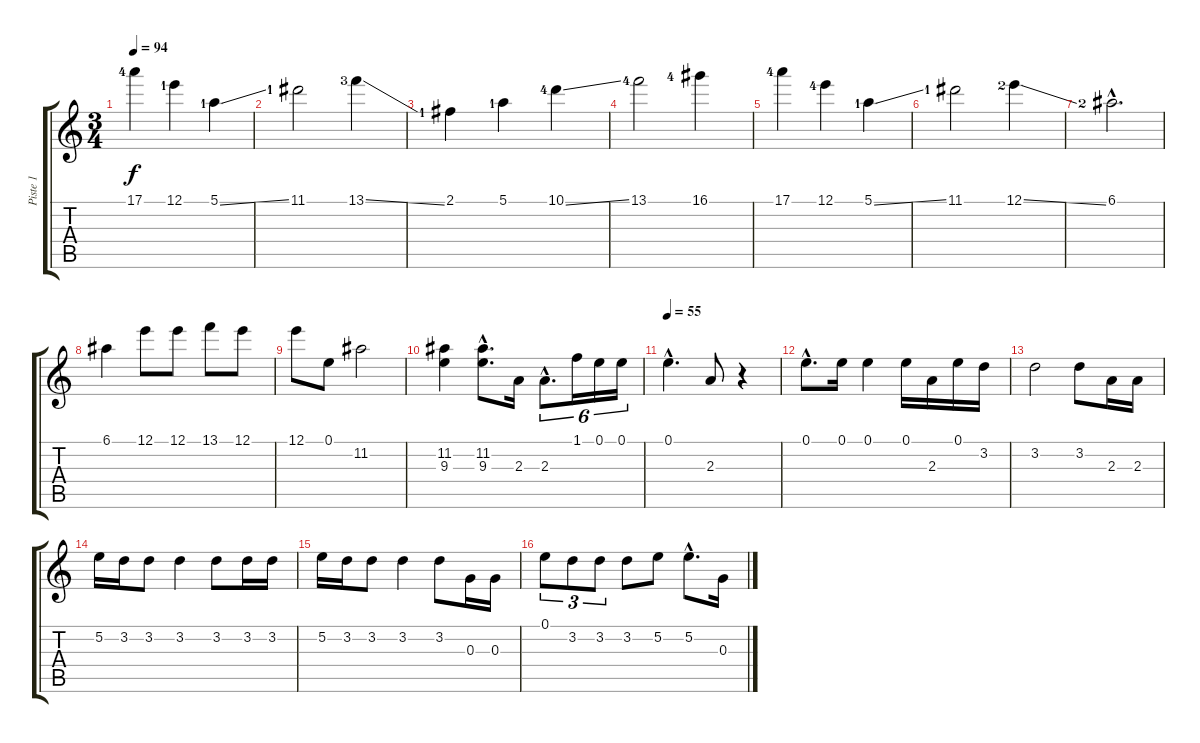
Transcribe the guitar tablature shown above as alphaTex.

\track ("Piste 1" "Piste 1") {instrument acousticguitarnylon}
\staff {score tabs}
\tuning (E4 B3 G3 D3 A2 D2) {hide}
\ts (3 4)
\tempo 94
\clef g2
\ks c
17.1{lf 5}.4{dy f instrument acousticguitarnylon} 12.1{lf 2}.4 5.1{ss lf 2}.4 |
11.1{lf 2}.2 13.1{ss lf 4}.4 |
2.1{lf 2}.4 5.1{lf 2}.4 10.1{ss lf 5}.4 |
13.1{lf 5}.2 16.1{lf 5}.4 |
17.1{lf 5}.4 12.1{lf 5}.4 5.1{ss lf 2}.4 |
11.1{lf 2}.2 12.1{ss lf 3}.4 |
6.1{hac lf 3}.2{d} |
6.1.4 12.1.8 12.1.8 13.1.8 12.1.8 |
12.1.8 0.1.8 11.2.2 |
(11.2 9.3).4 (11.2{hac} 9.3{hac}).8{d} 2.3.16 2.3{hac}.8{d tu (6 4)} 1.1.16{tu (6 4)} 0.1.16{tu (6 4)} 0.1.16{tu (6 4)} |
\tempo 55
0.1{hac}.4{d} 2.3.8 r.4 |
0.1{hac}.8{d} 0.1.16 0.1.4 0.1.16 2.3.16 0.1.16 3.2.16 |
3.2.2 3.2.8 2.3.16 2.3.16 |
5.2.16 3.2.16 3.2.8 3.2.4 3.2.8 3.2.16 3.2.16 |
5.2.16 3.2.16 3.2.8 3.2.4 3.2.8 0.3.16 0.3.16 |
0.1.8{tu (3 2)} 3.2.8{tu (3 2)} 3.2.8{tu (3 2)} 3.2.8 5.2.8 5.2{hac}.8{d} 0.3.16
